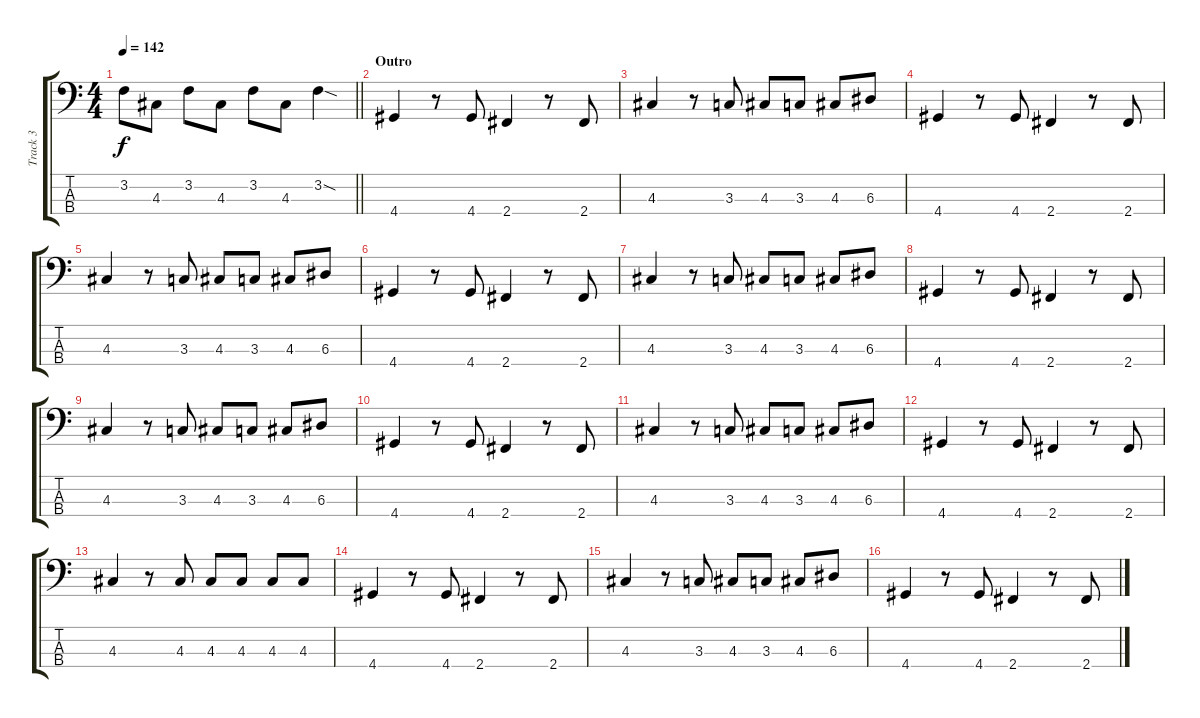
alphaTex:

\track ("Track 3" "Track 3") {instrument electricbasspick}
\staff {score tabs}
\tuning (G2 D2 A1 E1) {hide}
\ts (4 4)
\tempo 142
\clef f4
\barLineRight lightlight
\ks c
3.2.8{dy f} 4.3.8 3.2.8 4.3.8 3.2.8 4.3.8 3.2{sod}.4 |
\section ("" "Outro")
4.4.4 r.8 4.4.8 2.4.4 r.8 2.4.8 |
4.3.4 r.8 3.3.8 4.3.8 3.3.8 4.3.8 6.3.8 |
4.4.4 r.8 4.4.8 2.4.4 r.8 2.4.8 |
4.3.4 r.8 3.3.8 4.3.8 3.3.8 4.3.8 6.3.8 |
4.4.4 r.8 4.4.8 2.4.4 r.8 2.4.8 |
4.3.4 r.8 3.3.8 4.3.8 3.3.8 4.3.8 6.3.8 |
4.4.4 r.8 4.4.8 2.4.4 r.8 2.4.8 |
4.3.4 r.8 3.3.8 4.3.8 3.3.8 4.3.8 6.3.8 |
4.4.4 r.8 4.4.8 2.4.4 r.8 2.4.8 |
4.3.4 r.8 3.3.8 4.3.8 3.3.8 4.3.8 6.3.8 |
4.4.4 r.8 4.4.8 2.4.4 r.8 2.4.8 |
4.3.4 r.8 4.3.8 4.3.8 4.3.8 4.3.8 4.3.8 |
4.4.4 r.8 4.4.8 2.4.4 r.8 2.4.8 |
4.3.4 r.8 3.3.8 4.3.8 3.3.8 4.3.8 6.3.8 |
4.4.4 r.8 4.4.8 2.4.4 r.8 2.4.8
